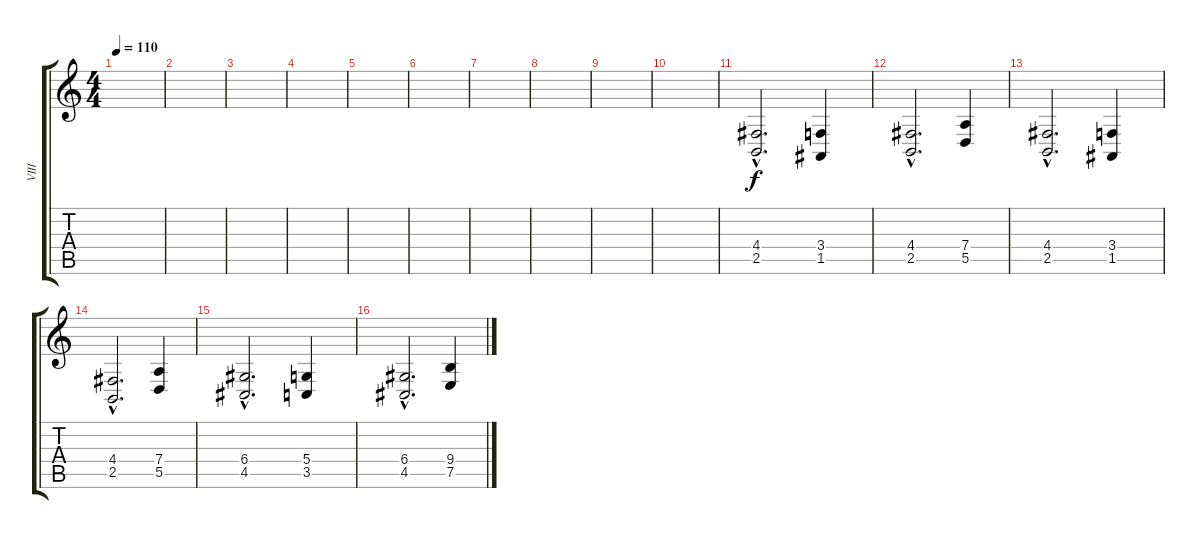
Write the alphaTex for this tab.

\track ("VIII" "VIII") {instrument drawbarorgan}
\staff {score tabs}
\tuning (E4 B3 G3 D3 A2 E2) {hide}
\ts (4 4)
\tempo 110
\clef g2
\ks c
|
|
|
|
|
|
|
|
|
|
(4.4{hac} 2.5{hac}).2{d} (3.4 1.5).4 |
(4.4{hac} 2.5{hac}).2{d} (7.4 5.5).4 |
(4.4{hac} 2.5{hac}).2{d} (3.4 1.5).4 |
(4.4{hac} 2.5{hac}).2{d} (7.4 5.5).4 |
(6.4{hac} 4.5{hac}).2{d} (5.4 3.5).4 |
(6.4{hac} 4.5{hac}).2{d} (9.4 7.5).4
